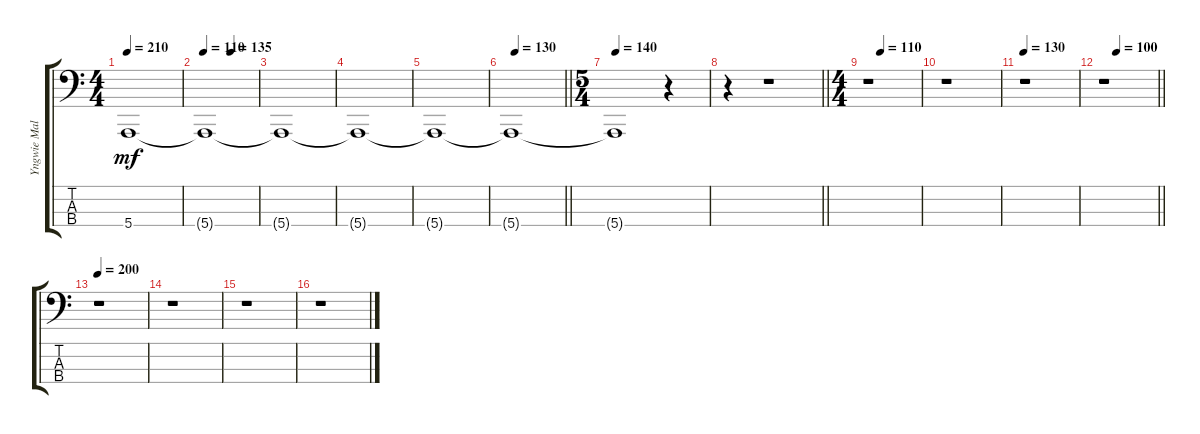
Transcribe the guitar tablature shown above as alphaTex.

\track ("Yngwie Malmsteen-Moog Taurus synthesizer" "Yngwie Mal") {instrument synthbrass1}
\staff {score tabs}
\tuning (G2 D2 A1 E1) {hide}
\ts (4 4)
\tempo 210
\clef f4
\ks c
5.4{t}.1{dy mf} |
\tempo 110
\tempo (135 0.5)
5.4{t}.1 |
5.4{t}.1 |
5.4{t}.1 |
5.4{t}.1 |
\tempo (130 0.09375)
\barLineRight lightlight
5.4{t}.1 |
\ts (5 4)
\tempo (140 0.025)
5.4{t}.1 r.4 |
\barLineRight lightlight
r.4 r.1 |
\ts (4 4)
\tempo (110 0.25)
r.1 |
r.1 |
\tempo 130
r.1 |
\tempo (100 0.25)
\barLineRight lightlight
r.1 |
\tempo 200
r.1 |
r.1 |
r.1 |
r.1
